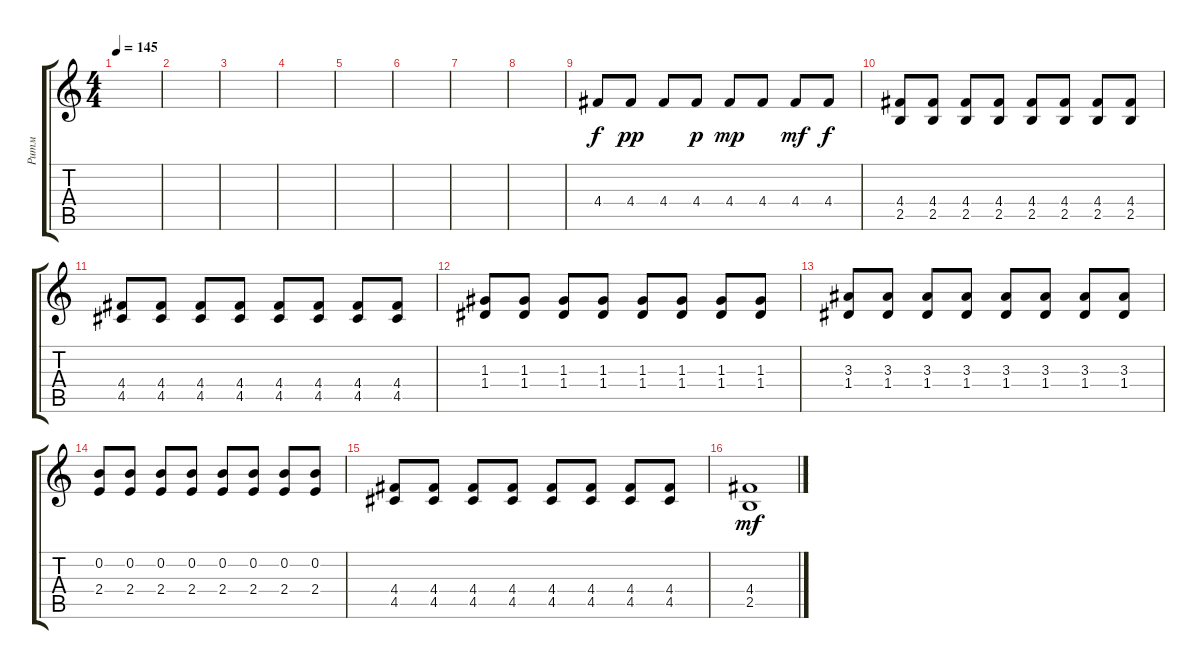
\track ("Ритм" "Ритм") {instrument overdrivenguitar}
\staff {score tabs}
\tuning (E4 B3 G3 D3 A2 E2) {hide}
\ts (4 4)
\tempo 145
\clef g2
\ks c
|
|
|
|
|
|
|
|
4.4.8 4.4.8{dy pp} 4.4.8 4.4.8{dy p} 4.4.8{dy mp} 4.4.8 4.4.8{dy mf} 4.4.8{dy f} |
(4.4 2.5).8 (4.4 2.5).8 (4.4 2.5).8 (4.4 2.5).8 (4.4 2.5).8 (4.4 2.5).8 (4.4 2.5).8 (4.4 2.5).8 |
(4.4 4.5).8 (4.4 4.5).8 (4.4 4.5).8 (4.4 4.5).8 (4.4 4.5).8 (4.4 4.5).8 (4.4 4.5).8 (4.4 4.5).8 |
(1.3 1.4).8 (1.3 1.4).8 (1.3 1.4).8 (1.3 1.4).8 (1.3 1.4).8 (1.3 1.4).8 (1.3 1.4).8 (1.3 1.4).8 |
(3.3 1.4).8 (3.3 1.4).8 (3.3 1.4).8 (3.3 1.4).8 (3.3 1.4).8 (3.3 1.4).8 (3.3 1.4).8 (3.3 1.4).8 |
(0.2 2.4).8 (0.2 2.4).8 (0.2 2.4).8 (0.2 2.4).8 (0.2 2.4).8 (0.2 2.4).8 (0.2 2.4).8 (0.2 2.4).8 |
(4.4 4.5).8 (4.4 4.5).8 (4.4 4.5).8 (4.4 4.5).8 (4.4 4.5).8 (4.4 4.5).8 (4.4 4.5).8 (4.4 4.5).8 |
(4.4 2.5).1{dy mf}
